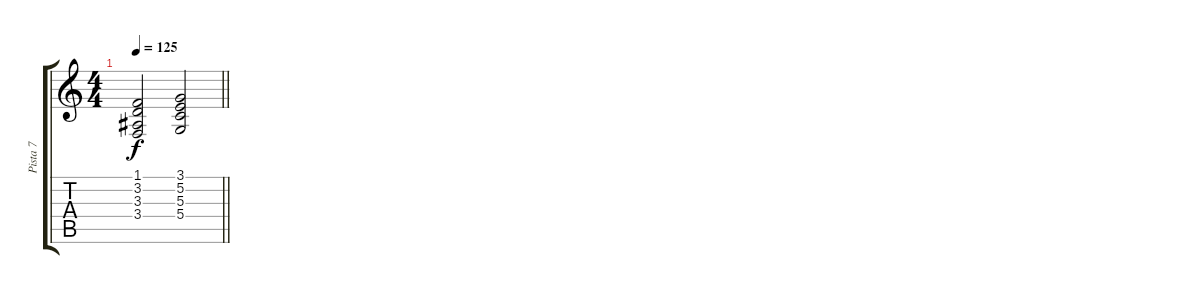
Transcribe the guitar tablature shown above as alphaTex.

\track ("Pista 7" "Pista 7") {instrument synthstrings2}
\staff {score tabs}
\tuning (E4 B3 G3 D3 A2 E2) {hide}
\ts (4 4)
\tempo 125
\clef g2
\barLineRight lightlight
\ks c
(1.1 3.2 3.3 3.4).2{dy f} (3.1 5.2 5.3 5.4).2
